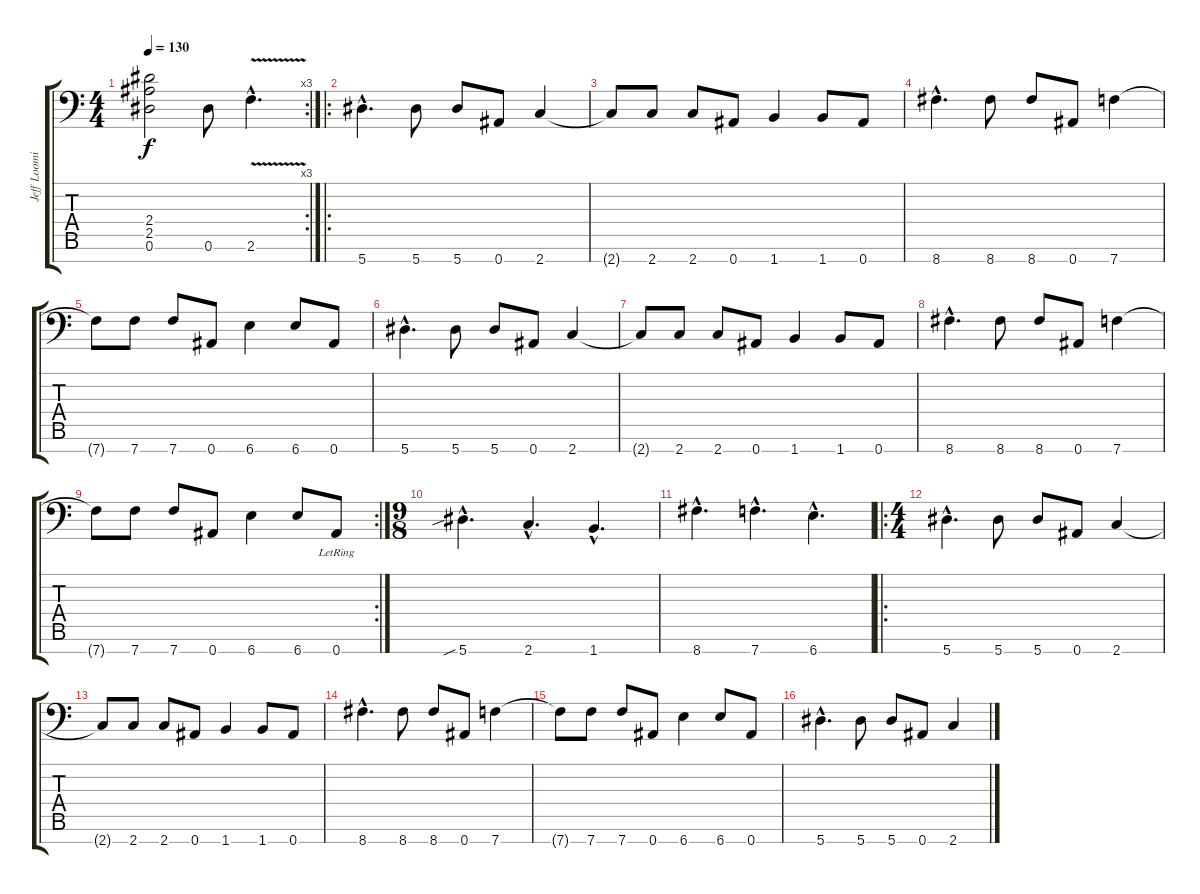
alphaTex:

\track ("Jeff Loomis" "Jeff Loomi") {instrument distortionguitar}
\staff {score tabs}
\tuning (Eb4 Bb3 Gb3 Db3 Ab2 Eb2 Bb1) {hide}
\rc 3
\ts (4 4)
\tempo 130
\clef f4
\ks c
(2.4{t} 2.5{t} 0.6{t}).2{dy f} 0.6.8 2.6{v hac}.4{d} |
\ro
5.7{hac}.4{d} 5.7.8 5.7.8 0.7.8 2.7.4 |
2.7{t}.8 2.7.8 2.7.8 0.7.8 1.7.4 1.7.8 0.7.8 |
8.7{hac}.4{d} 8.7.8 8.7.8 0.7.8 7.7.4 |
7.7{t}.8 7.7.8 7.7.8 0.7.8 6.7.4 6.7.8 0.7.8 |
5.7{hac}.4{d} 5.7.8 5.7.8 0.7.8 2.7.4 |
2.7{t}.8 2.7.8 2.7.8 0.7.8 1.7.4 1.7.8 0.7.8 |
8.7{hac}.4{d} 8.7.8 8.7.8 0.7.8 7.7.4 |
\rc 2
7.7{t}.8 7.7.8 7.7.8 0.7.8 6.7.4 6.7.8 0.7{lr}.8 |
\ts (9 8)
5.7{sib hac}.4{d} 2.7{hac}.4{d} 1.7{hac}.4{d} |
8.7{hac}.4{d} 7.7{hac}.4{d} 6.7{hac}.4{d} |
\ro
\ts (4 4)
5.7{hac}.4{d} 5.7.8 5.7.8 0.7.8 2.7.4 |
2.7{t}.8 2.7.8 2.7.8 0.7.8 1.7.4 1.7.8 0.7.8 |
8.7{hac}.4{d} 8.7.8 8.7.8 0.7.8 7.7.4 |
7.7{t}.8 7.7.8 7.7.8 0.7.8 6.7.4 6.7.8 0.7.8 |
5.7{hac}.4{d} 5.7.8 5.7.8 0.7.8 2.7.4
